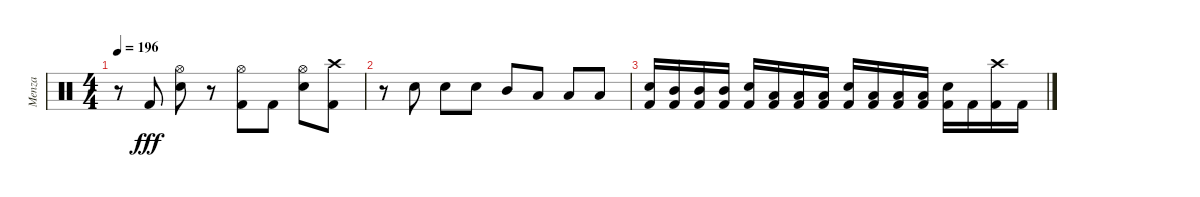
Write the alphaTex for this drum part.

\track ("Menza" "Menza") {instrument percussion}
\staff {score}
\articulation defaults
\ts (4 4)
\tempo 196
\clef neutral
\ks c
r.8{dy fff} "Kick (hit) 2".8 ("Hi-Hat (open)" "Snare (hit) 2").8 r.8 ("Hi-Hat (open)" "Kick (hit) 2").8 "Kick (hit) 2".8 ("Hi-Hat (open)" "Snare (hit) 2").8 ("Crash high (hit)" "Kick (hit) 2").8 |
r.8 "Snare (hit) 2".8 "Snare (hit) 2".8 "Snare (hit) 2".8 "Mid Tom (hit)".8 "Low Tom (hit)".8 "Low Floor Tom (hit)".8 "Low Floor Tom (hit)".8 |
("Snare (hit) 2" "Kick (hit) 2").16 ("Mid Tom (hit)" "Kick (hit) 2").16 ("Mid Tom (hit)" "Kick (hit) 2").16 ("Mid Tom (hit)" "Kick (hit) 2").16 ("Snare (hit) 2" "Kick (hit) 2").16 ("Low Tom (hit)" "Kick (hit) 2").16 ("Low Tom (hit)" "Kick (hit) 2").16 ("Low Tom (hit)" "Kick (hit) 2").16 ("Snare (hit) 2" "Kick (hit) 2").16 ("Low Floor Tom (hit)" "Kick (hit) 2").16 ("Low Floor Tom (hit)" "Kick (hit) 2").16 ("Low Floor Tom (hit)" "Kick (hit) 2").16 ("Snare (hit) 2" "Kick (hit) 2").16 "Kick (hit) 2".16 ("Crash high (hit)" "Kick (hit) 2").16 "Kick (hit) 2".16
